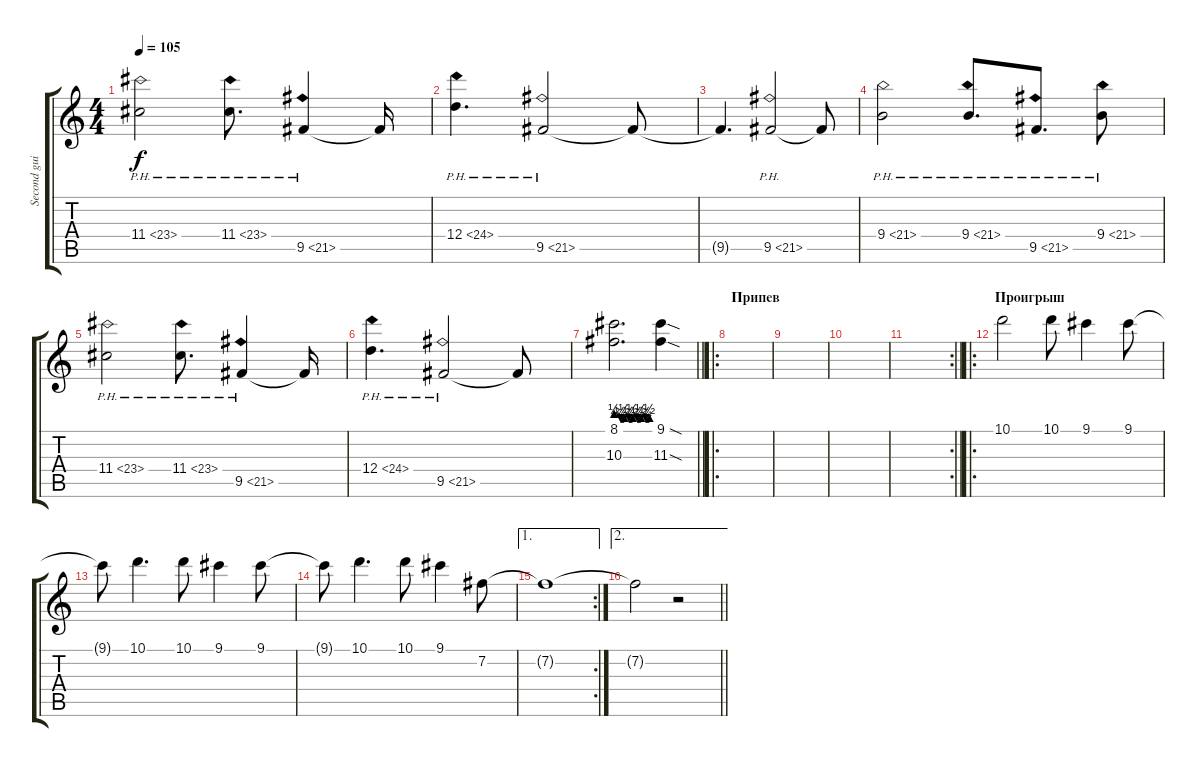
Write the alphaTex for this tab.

\track ("Second guitar" "Second gui") {instrument distortionguitar}
\staff {score tabs}
\tuning (E4 B3 G3 D3 A2 E2) {hide}
\ts (4 4)
\tempo 105
\clef g2
\ks c
11.4{ph 12}.2{dy f} 11.4{ph 12}.8{d} 9.5{ph 12}.4 9.5{t}.16 |
12.4{ph 12}.4{d} 9.5{ph 12}.2 9.5{t}.8 |
9.5{t}.4{d} 9.5{ph 12}.2 9.5{t}.8 |
9.4{ph 12}.2 9.4{ph 12}.8{d} 9.5{ph 12}.8{d} 9.4{ph 12}.8 |
11.4{ph 12}.2 11.4{ph 12}.8{d} 9.5{ph 12}.4 9.5{t}.16 |
12.4{ph 12}.4{d} 9.5{ph 12}.2 9.5{t}.8 |
\barLineRight lightlight
(8.1{be (custom 0 2 5 2 8 1 12 1 15 2 20 2 23 1 27 1 30 2 35 2 38 1 42 1 45 2 50 2 53 1 57 1 60 2)} 10.3{be (custom 0 2 5 2 8 1 12 1 15 2 20 2 23 1 27 1 30 2 35 2 38 1 42 1 45 2 50 2 53 1 57 1 60 2)}).2{d volume 12 balance 5} (9.1{sod} 11.3{sod}).4 |
\ro
\section ("" "Припев")
|
|
|
\rc 2
\barLineRight lightlight
|
\ro
\section ("" "Проигрыш")
10.1.2{volume 10 balance 8} 10.1.8 9.1.4 9.1.8 |
9.1{t}.8 10.1.4{d} 10.1.8 9.1.4 9.1.8 |
9.1{t}.8 10.1.4{d} 10.1.8 9.1.4 7.2.8 |
\ae 1
\rc 2
7.2{t}.1 |
\ae 2
\barLineRight lightlight
7.2{t}.2 r.2
